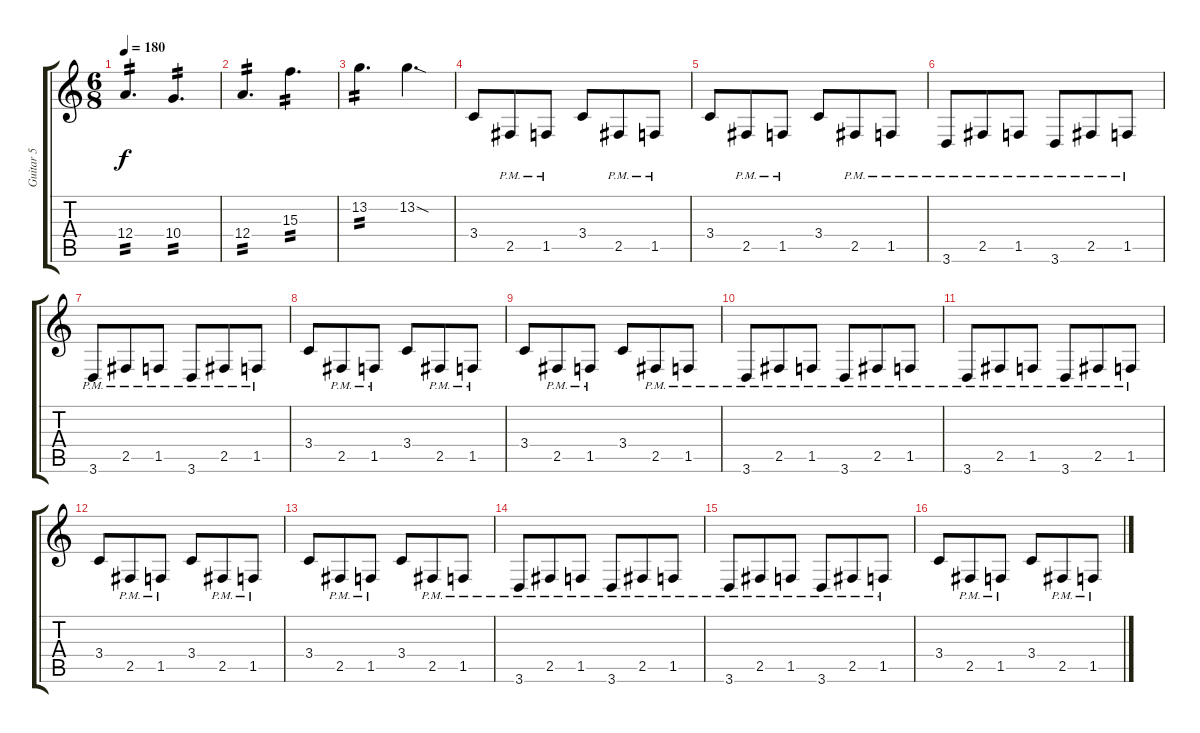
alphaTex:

\track ("Guitar 5" "Guitar 5") {instrument distortionguitar}
\staff {score tabs}
\tuning (B3 Gb3 D3 A2 E2 B1) {hide}
\ts (6 8)
\tempo 180
\clef g2
\ks c
12.4.4{d tp 2 dy f} 10.4.4{d tp 2} |
12.4.4{d tp 2} 15.3.4{d tp 2} |
13.2.4{d tp 2} 13.2{sod}.4{d} |
3.4.8 2.5{pm}.8 1.5{pm}.8 3.4.8 2.5{pm}.8 1.5{pm}.8 |
3.4.8 2.5{pm}.8 1.5{pm}.8 3.4.8 2.5{pm}.8 1.5{pm}.8 |
3.6{pm}.8 2.5{pm}.8 1.5{pm}.8 3.6{pm}.8 2.5{pm}.8 1.5{pm}.8 |
3.6{pm}.8 2.5{pm}.8 1.5{pm}.8 3.6{pm}.8 2.5{pm}.8 1.5{pm}.8 |
3.4.8 2.5{pm}.8 1.5{pm}.8 3.4.8 2.5{pm}.8 1.5{pm}.8 |
3.4.8 2.5{pm}.8 1.5{pm}.8 3.4.8 2.5{pm}.8 1.5{pm}.8 |
3.6{pm}.8 2.5{pm}.8 1.5{pm}.8 3.6{pm}.8 2.5{pm}.8 1.5{pm}.8 |
3.6{pm}.8 2.5{pm}.8 1.5{pm}.8 3.6{pm}.8 2.5{pm}.8 1.5{pm}.8 |
3.4.8 2.5{pm}.8 1.5{pm}.8 3.4.8 2.5{pm}.8 1.5{pm}.8 |
3.4.8 2.5{pm}.8 1.5{pm}.8 3.4.8 2.5{pm}.8 1.5{pm}.8 |
3.6{pm}.8 2.5{pm}.8 1.5{pm}.8 3.6{pm}.8 2.5{pm}.8 1.5{pm}.8 |
3.6{pm}.8 2.5{pm}.8 1.5{pm}.8 3.6{pm}.8 2.5{pm}.8 1.5{pm}.8 |
3.4.8 2.5{pm}.8 1.5{pm}.8 3.4.8 2.5{pm}.8 1.5{pm}.8
